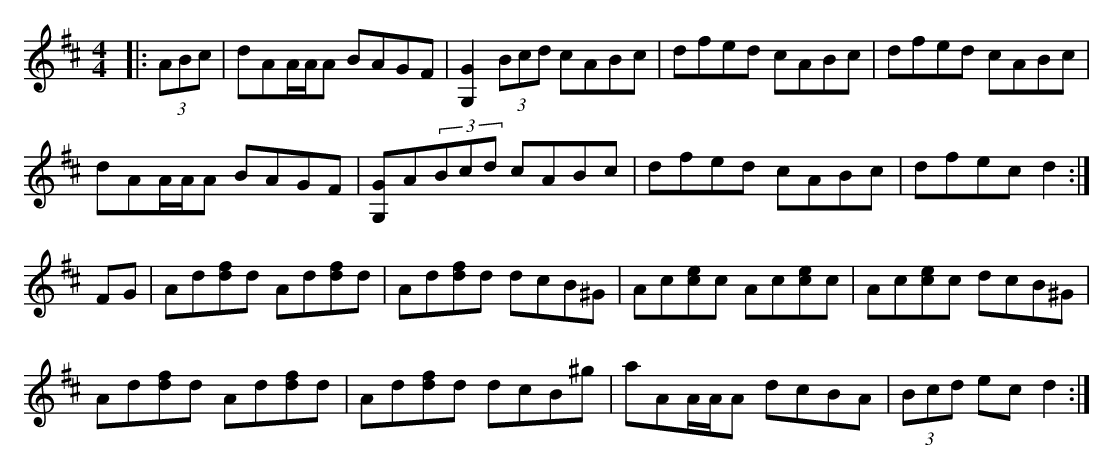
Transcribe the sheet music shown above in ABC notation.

X:1
M:4/4
K:D
|:(3ABc|dAA/A/A BAGF|[G2G,2](3Bcd cABc|dfed cABc|dfed cABc|
dAA/A/A BAGF|[GG,]A(3Bcd cABc|dfed cABc|dfec d2:|
FG|Ad[fd]d Ad[fd]d|Ad[fd]d dcB^G|Ac[ec]c Ac[ec]c|Ac[ec]c dcB^G|
Ad[fd]d Ad[fd]d|Ad[fd]d dcB^g|aAA/A/A dcBA|(3Bcd ec d2:|
